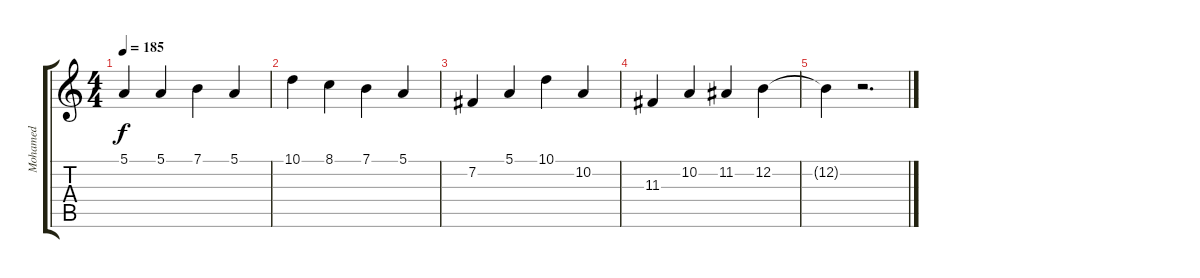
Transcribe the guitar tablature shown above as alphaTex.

\track ("Mohamed" "Mohamed") {instrument violin}
\staff {score tabs}
\tuning (E4 B3 G3 D3 A2 E2) {hide}
\ts (4 4)
\tempo 185
\clef g2
\ks c
5.1.4{dy f} 5.1.4 7.1.4 5.1.4 |
10.1.4 8.1.4 7.1.4 5.1.4 |
7.2.4 5.1.4 10.1.4 10.2.4 |
11.3.4 10.2.4 11.2.4 12.2.4 |
12.2{t}.4 r.2{d}
